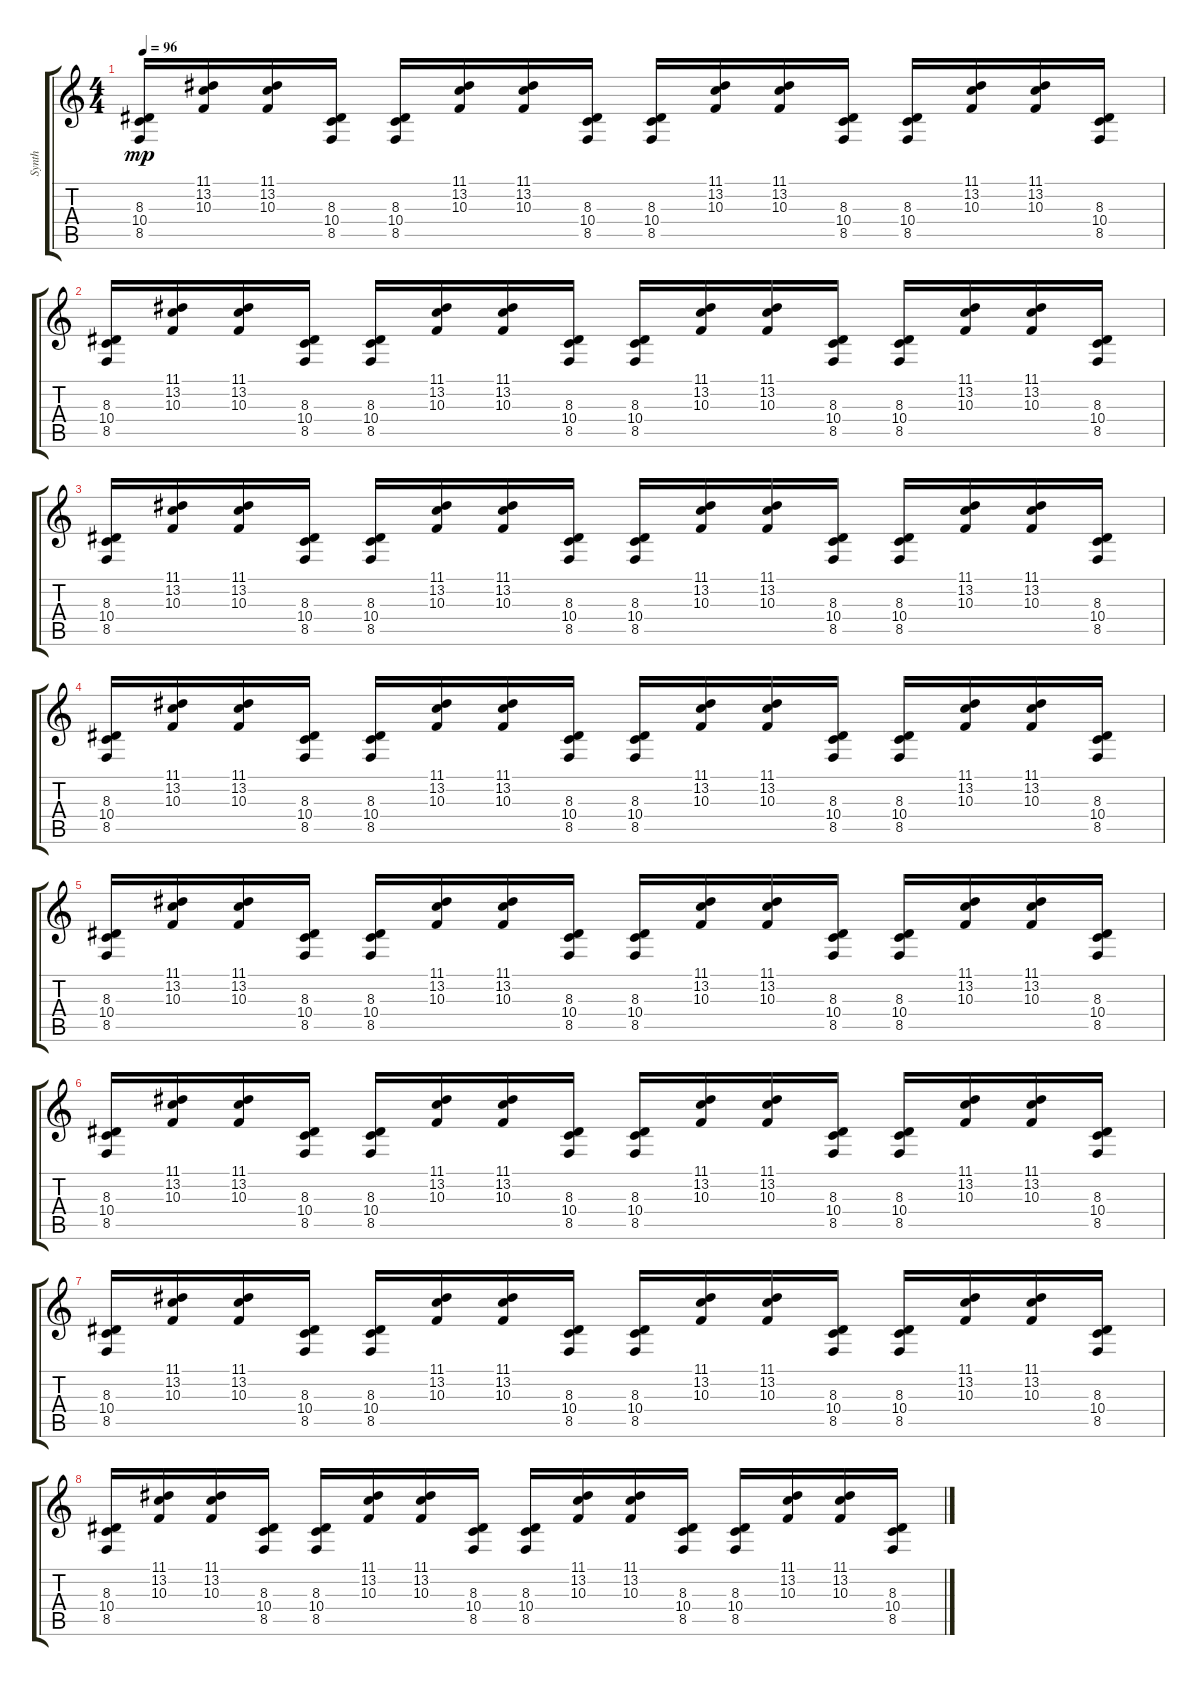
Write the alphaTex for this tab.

\track ("Synth" "Synth") {instrument electricpiano1}
\staff {score tabs}
\tuning (E4 B3 G3 D3 A2 E2) {hide}
\ts (4 4)
\tempo 96
\clef g2
\ks c
(8.3 10.4 8.5).16{dy mp balance 9} (11.1 13.2 10.3).16{balance 9} (11.1 13.2 10.3).16{balance 9} (8.3 10.4 8.5).16{balance 9} (8.3 10.4 8.5).16{balance 9} (11.1 13.2 10.3).16{balance 8} (11.1 13.2 10.3).16{balance 8} (8.3 10.4 8.5).16{balance 8} (8.3 10.4 8.5).16{balance 8} (11.1 13.2 10.3).16{balance 8} (11.1 13.2 10.3).16{balance 8} (8.3 10.4 8.5).16{balance 8} (8.3 10.4 8.5).16{balance 7} (11.1 13.2 10.3).16{balance 7} (11.1 13.2 10.3).16{balance 7} (8.3 10.4 8.5).16{balance 7} |
(8.3 10.4 8.5).16{balance 7} (11.1 13.2 10.3).16{balance 6} (11.1 13.2 10.3).16{balance 6} (8.3 10.4 8.5).16{balance 6} (8.3 10.4 8.5).16{balance 6} (11.1 13.2 10.3).16{balance 6} (11.1 13.2 10.3).16{balance 6} (8.3 10.4 8.5).16{balance 6} (8.3 10.4 8.5).16{balance 5} (11.1 13.2 10.3).16{balance 5} (11.1 13.2 10.3).16{balance 5} (8.3 10.4 8.5).16{balance 5} (8.3 10.4 8.5).16{balance 5} (11.1 13.2 10.3).16{balance 4} (11.1 13.2 10.3).16{balance 4} (8.3 10.4 8.5).16{balance 4} |
(8.3 10.4 8.5).16{balance 4} (11.1 13.2 10.3).16{balance 4} (11.1 13.2 10.3).16{balance 4} (8.3 10.4 8.5).16{balance 4} (8.3 10.4 8.5).16{balance 4} (11.1 13.2 10.3).16{balance 5} (11.1 13.2 10.3).16{balance 5} (8.3 10.4 8.5).16{balance 5} (8.3 10.4 8.5).16{balance 5} (11.1 13.2 10.3).16{balance 5} (11.1 13.2 10.3).16{balance 5} (8.3 10.4 8.5).16{balance 5} (8.3 10.4 8.5).16{balance 6} (11.1 13.2 10.3).16{balance 6} (11.1 13.2 10.3).16{balance 6} (8.3 10.4 8.5).16{balance 6} |
(8.3 10.4 8.5).16{balance 6} (11.1 13.2 10.3).16{balance 6} (11.1 13.2 10.3).16{balance 6} (8.3 10.4 8.5).16{balance 6} (8.3 10.4 8.5).16{balance 6} (11.1 13.2 10.3).16{balance 7} (11.1 13.2 10.3).16{balance 7} (8.3 10.4 8.5).16{balance 7} (8.3 10.4 8.5).16{balance 7} (11.1 13.2 10.3).16{balance 7} (11.1 13.2 10.3).16{balance 7} (8.3 10.4 8.5).16{balance 7} (8.3 10.4 8.5).16{balance 8} (11.1 13.2 10.3).16{balance 8} (11.1 13.2 10.3).16{balance 8} (8.3 10.4 8.5).16{balance 8} |
(8.3 10.4 8.5).16{balance 8} (11.1 13.2 10.3).16{balance 8} (11.1 13.2 10.3).16{balance 8} (8.3 10.4 8.5).16{balance 8} (8.3 10.4 8.5).16{balance 8} (11.1 13.2 10.3).16{balance 9} (11.1 13.2 10.3).16{balance 9} (8.3 10.4 8.5).16{balance 9} (8.3 10.4 8.5).16{balance 9} (11.1 13.2 10.3).16{balance 9} (11.1 13.2 10.3).16{balance 9} (8.3 10.4 8.5).16{balance 9} (8.3 10.4 8.5).16{balance 10} (11.1 13.2 10.3).16{balance 10} (11.1 13.2 10.3).16{balance 10} (8.3 10.4 8.5).16{balance 10} |
(8.3 10.4 8.5).16{balance 10} (11.1 13.2 10.3).16{balance 10} (11.1 13.2 10.3).16{balance 10} (8.3 10.4 8.5).16{balance 10} (8.3 10.4 8.5).16{balance 10} (11.1 13.2 10.3).16{balance 11} (11.1 13.2 10.3).16{balance 11} (8.3 10.4 8.5).16{balance 11} (8.3 10.4 8.5).16{balance 11} (11.1 13.2 10.3).16{balance 11} (11.1 13.2 10.3).16{balance 11} (8.3 10.4 8.5).16{balance 11} (8.3 10.4 8.5).16{balance 12} (11.1 13.2 10.3).16{balance 12} (11.1 13.2 10.3).16{balance 12} (8.3 10.4 8.5).16{balance 12} |
(8.3 10.4 8.5).16{balance 12} (11.1 13.2 10.3).16{balance 12} (11.1 13.2 10.3).16{balance 12} (8.3 10.4 8.5).16{balance 12} (8.3 10.4 8.5).16{balance 12} (11.1 13.2 10.3).16{balance 12} (11.1 13.2 10.3).16{balance 12} (8.3 10.4 8.5).16{balance 12} (8.3 10.4 8.5).16{balance 12} (11.1 13.2 10.3).16{balance 12} (11.1 13.2 10.3).16{balance 12} (8.3 10.4 8.5).16{balance 11} (8.3 10.4 8.5).16{balance 11} (11.1 13.2 10.3).16{balance 11} (11.1 13.2 10.3).16{balance 11} (8.3 10.4 8.5).16{balance 11} |
(8.3 10.4 8.5).16{balance 11} (11.1 13.2 10.3).16{balance 11} (11.1 13.2 10.3).16{balance 11} (8.3 10.4 8.5).16{balance 11} (8.3 10.4 8.5).16{balance 11} (11.1 13.2 10.3).16{balance 11} (11.1 13.2 10.3).16{balance 11} (8.3 10.4 8.5).16{balance 11} (8.3 10.4 8.5).16{balance 10} (11.1 13.2 10.3).16{balance 10} (11.1 13.2 10.3).16{balance 10} (8.3 10.4 8.5).16{balance 10} (8.3 10.4 8.5).16{balance 10} (11.1 13.2 10.3).16{balance 10} (11.1 13.2 10.3).16{balance 10} (8.3 10.4 8.5).16{balance 10}
